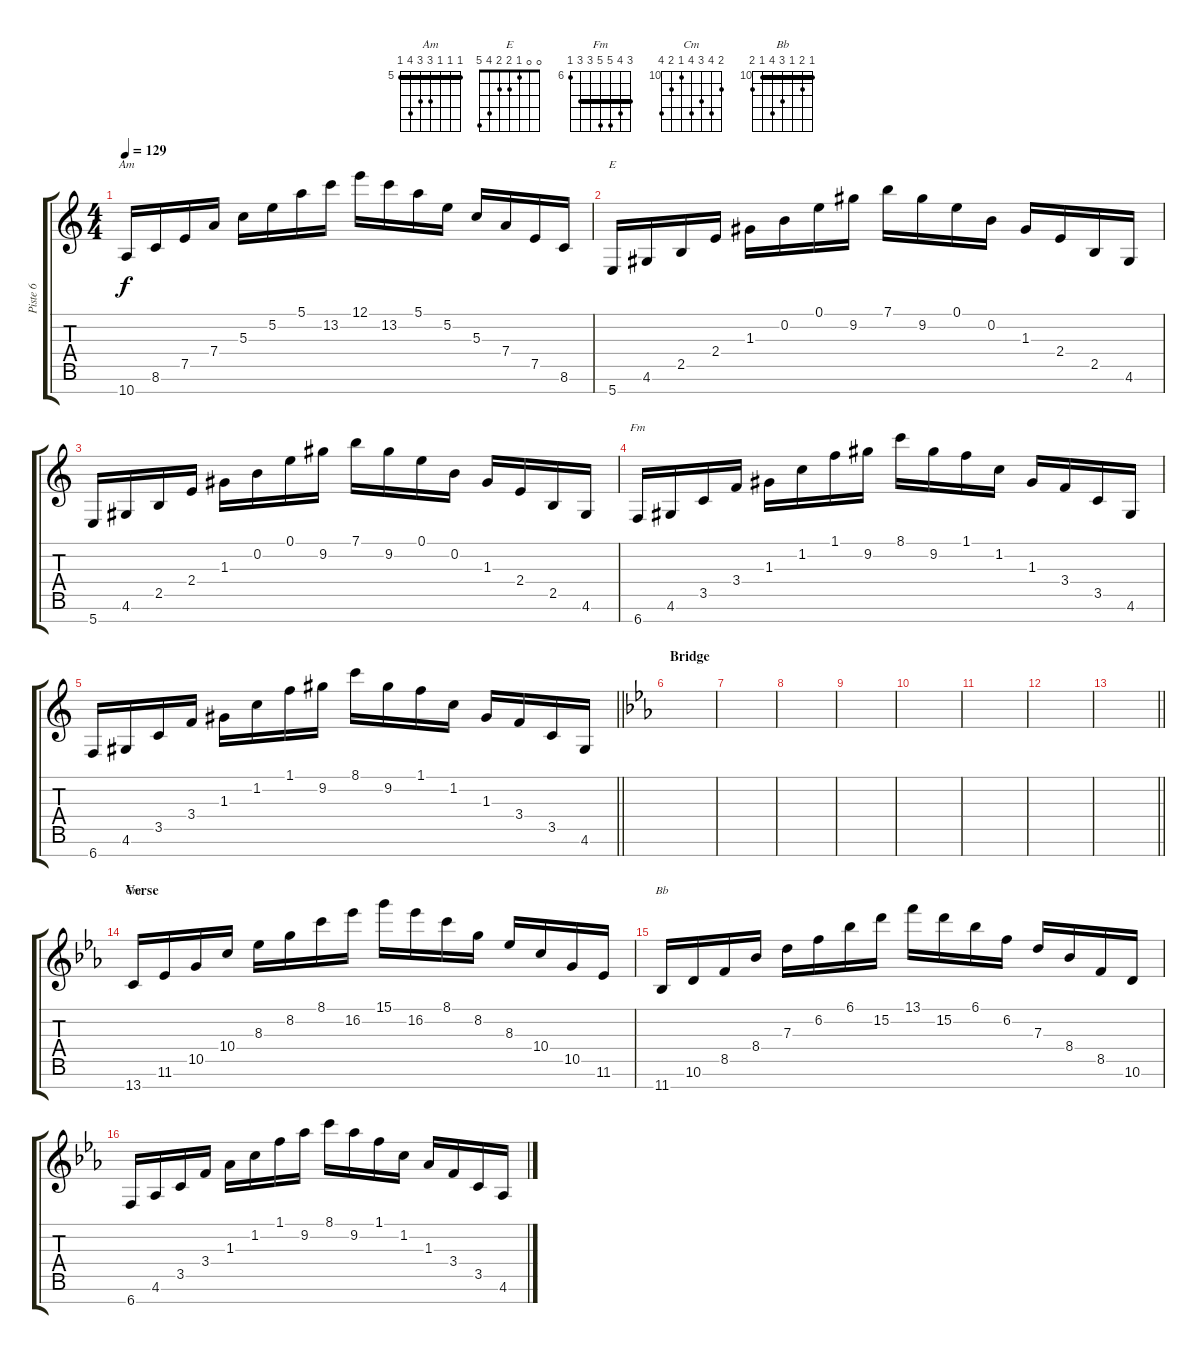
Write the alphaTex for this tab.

\track ("Piste 6" "Piste 6") {instrument stringensemble1}
\staff {score tabs}
\tuning (E5 B4 G4 D4 A3 E3 B2) {hide}
\chord ("Am" 5 5 5 7 7 8 5) {firstfret 5 barre 5}
\chord ("E" 0 0 1 2 2 4 5)
\chord ("Fm" 8 9 10 10 8 8 6) {firstfret 6 barre 8}
\chord ("Cm" 11 13 12 13 10 11 13) {firstfret 10}
\chord ("Bb" 10 11 10 12 13 10 11) {firstfret 10 barre 10}
\ts (4 4)
\tempo 129
\clef g2
\ks c
10.7.16{ch "Am" dy f} 8.6.16 7.5.16 7.4.16 5.3.16 5.2.16 5.1.16 13.2.16 12.1.16 13.2.16 5.1.16 5.2.16 5.3.16 7.4.16 7.5.16 8.6.16 |
5.7.16{ch "E"} 4.6.16 2.5.16 2.4.16 1.3.16 0.2.16 0.1.16 9.2.16 7.1.16 9.2.16 0.1.16 0.2.16 1.3.16 2.4.16 2.5.16 4.6.16 |
5.7.16 4.6.16 2.5.16 2.4.16 1.3.16 0.2.16 0.1.16 9.2.16 7.1.16 9.2.16 0.1.16 0.2.16 1.3.16 2.4.16 2.5.16 4.6.16 |
6.7.16{ch "Fm" volume 1} 4.6.16{volume 16} 3.5.16 3.4.16 1.3.16 1.2.16 1.1.16 9.2.16 8.1.16 9.2.16 1.1.16 1.2.16 1.3.16 3.4.16 3.5.16 4.6.16 |
\barLineRight lightlight
6.7.16 4.6.16 3.5.16 3.4.16 1.3.16 1.2.16 1.1.16 9.2.16 8.1.16 9.2.16 1.1.16 1.2.16 1.3.16 3.4.16 3.5.16 4.6.16 |
\section ("" "Bridge")
\ks eb
|
|
|
|
|
|
|
\barLineRight lightlight
|
\section ("" "Verse")
13.7.16{ch "Cm"} 11.6.16 10.5.16 10.4.16 8.3.16 8.2.16 8.1.16 16.2.16 15.1.16 16.2.16 8.1.16 8.2.16 8.3.16 10.4.16 10.5.16 11.6.16 |
11.7.16{ch "Bb"} 10.6.16 8.5.16 8.4.16 7.3.16 6.2.16 6.1.16 15.2.16 13.1.16 15.2.16 6.1.16 6.2.16 7.3.16 8.4.16 8.5.16 10.6.16 |
6.7.16 4.6.16 3.5.16 3.4.16 1.3.16 1.2.16 1.1.16 9.2.16 8.1.16 9.2.16 1.1.16 1.2.16 1.3.16 3.4.16 3.5.16 4.6.16
